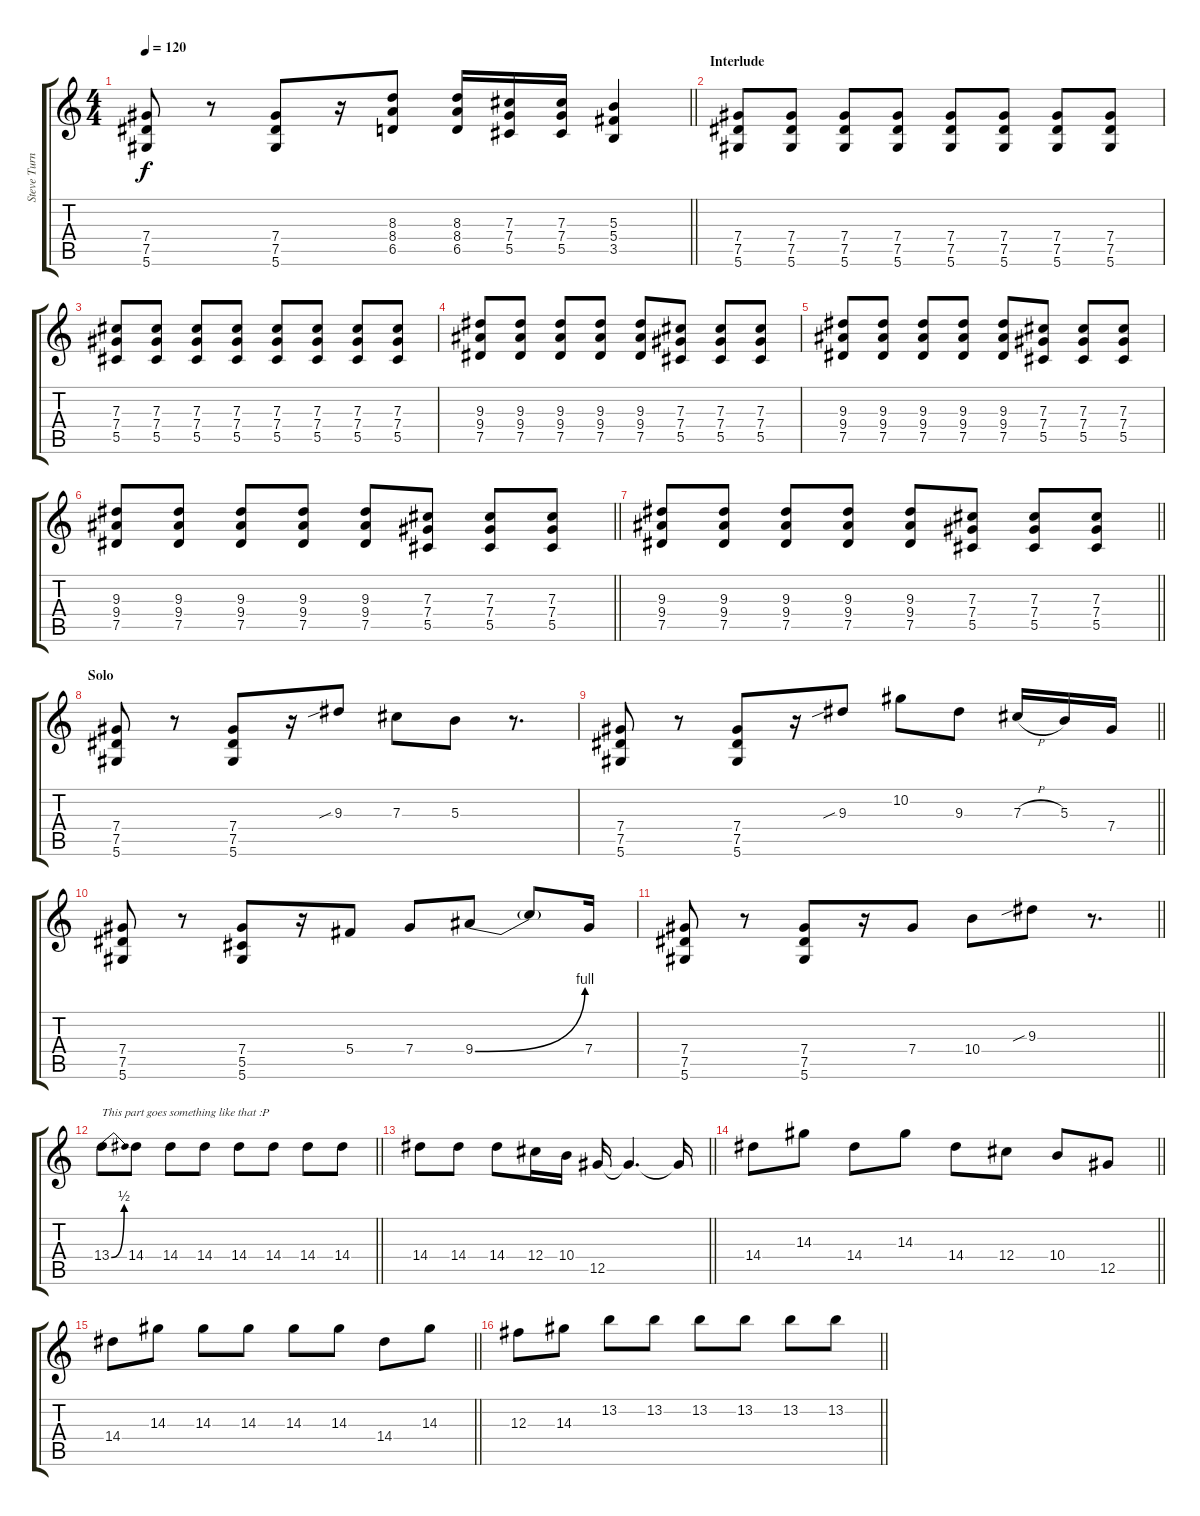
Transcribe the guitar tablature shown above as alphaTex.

\track ("Steve Turner" "Steve Turn") {instrument distortionguitar}
\staff {score tabs}
\tuning (Eb4 Bb3 Gb3 Db3 Ab2 Eb2) {hide}
\ts (4 4)
\tempo 120
\clef g2
\barLineRight lightlight
\ks c
(7.4 7.5 5.6).8{dy f} r.8 (7.4 7.5 5.6).8 r.16 (8.3 8.4 6.5).8 (8.3 8.4 6.5).16 (7.3 7.4 5.5).16 (7.3 7.4 5.5).16 (5.3 5.4 3.5).4 |
\section ("" "Interlude")
(7.4 7.5 5.6).8 (7.4 7.5 5.6).8 (7.4 7.5 5.6).8 (7.4 7.5 5.6).8 (7.4 7.5 5.6).8 (7.4 7.5 5.6).8 (7.4 7.5 5.6).8 (7.4 7.5 5.6).8 |
(7.3 7.4 5.5).8 (7.3 7.4 5.5).8 (7.3 7.4 5.5).8 (7.3 7.4 5.5).8 (7.3 7.4 5.5).8 (7.3 7.4 5.5).8 (7.3 7.4 5.5).8 (7.3 7.4 5.5).8 |
(9.3 9.4 7.5).8 (9.3 9.4 7.5).8 (9.3 9.4 7.5).8 (9.3 9.4 7.5).8 (9.3 9.4 7.5).8 (7.3 7.4 5.5).8 (7.3 7.4 5.5).8 (7.3 7.4 5.5).8 |
(9.3 9.4 7.5).8 (9.3 9.4 7.5).8 (9.3 9.4 7.5).8 (9.3 9.4 7.5).8 (9.3 9.4 7.5).8 (7.3 7.4 5.5).8 (7.3 7.4 5.5).8 (7.3 7.4 5.5).8 |
\barLineRight lightlight
(9.3 9.4 7.5).8 (9.3 9.4 7.5).8 (9.3 9.4 7.5).8 (9.3 9.4 7.5).8 (9.3 9.4 7.5).8 (7.3 7.4 5.5).8 (7.3 7.4 5.5).8 (7.3 7.4 5.5).8 |
\barLineRight lightlight
(9.3 9.4 7.5).8 (9.3 9.4 7.5).8 (9.3 9.4 7.5).8 (9.3 9.4 7.5).8 (9.3 9.4 7.5).8 (7.3 7.4 5.5).8 (7.3 7.4 5.5).8 (7.3 7.4 5.5).8 |
\section ("" "Solo")
(7.4 7.5 5.6).8 r.8 (7.4 7.5 5.6).8 r.16 9.3{sib}.8 7.3.8 5.3.8 r.8{d} |
\barLineRight lightlight
(7.4 7.5 5.6).8 r.8 (7.4 7.5 5.6).8 r.16 9.3{sib}.8 10.2.8 9.3.8 7.3{h}.16 5.3.16 7.4.16 |
(7.4 7.5 5.6).8 r.8 (7.4 5.5 5.6).8 r.16 5.4.8 7.4.8 9.4{be (bend 0 0 60 4)}.8 9.4{t}.8 7.4.16 |
\barLineRight lightlight
(7.4 7.5 5.6).8 r.8 (7.4 7.5 5.6).8 r.16 7.4.8 10.4.8 9.3{sib}.8 r.8{d} |
\barLineRight lightlight
13.4{be (bend 0 0 60 2)}.8{txt "This part goes something like that :P"} 14.4.8 14.4.8 14.4.8 14.4.8 14.4.8 14.4.8 14.4.8 |
\barLineRight lightlight
14.4.8 14.4.8 14.4.8 12.4.16 10.4.16 12.5.16 12.5{t}.4{d} 12.5{t}.16 |
\barLineRight lightlight
14.4.8 14.3.8 14.4.8 14.3.8 14.4.8 12.4.8 10.4.8 12.5.8 |
\barLineRight lightlight
14.4.8 14.3.8 14.3.8 14.3.8 14.3.8 14.3.8 14.4.8 14.3.8 |
\barLineRight lightlight
12.3.8 14.3.8 13.2.8 13.2.8 13.2.8 13.2.8 13.2.8 13.2.8
